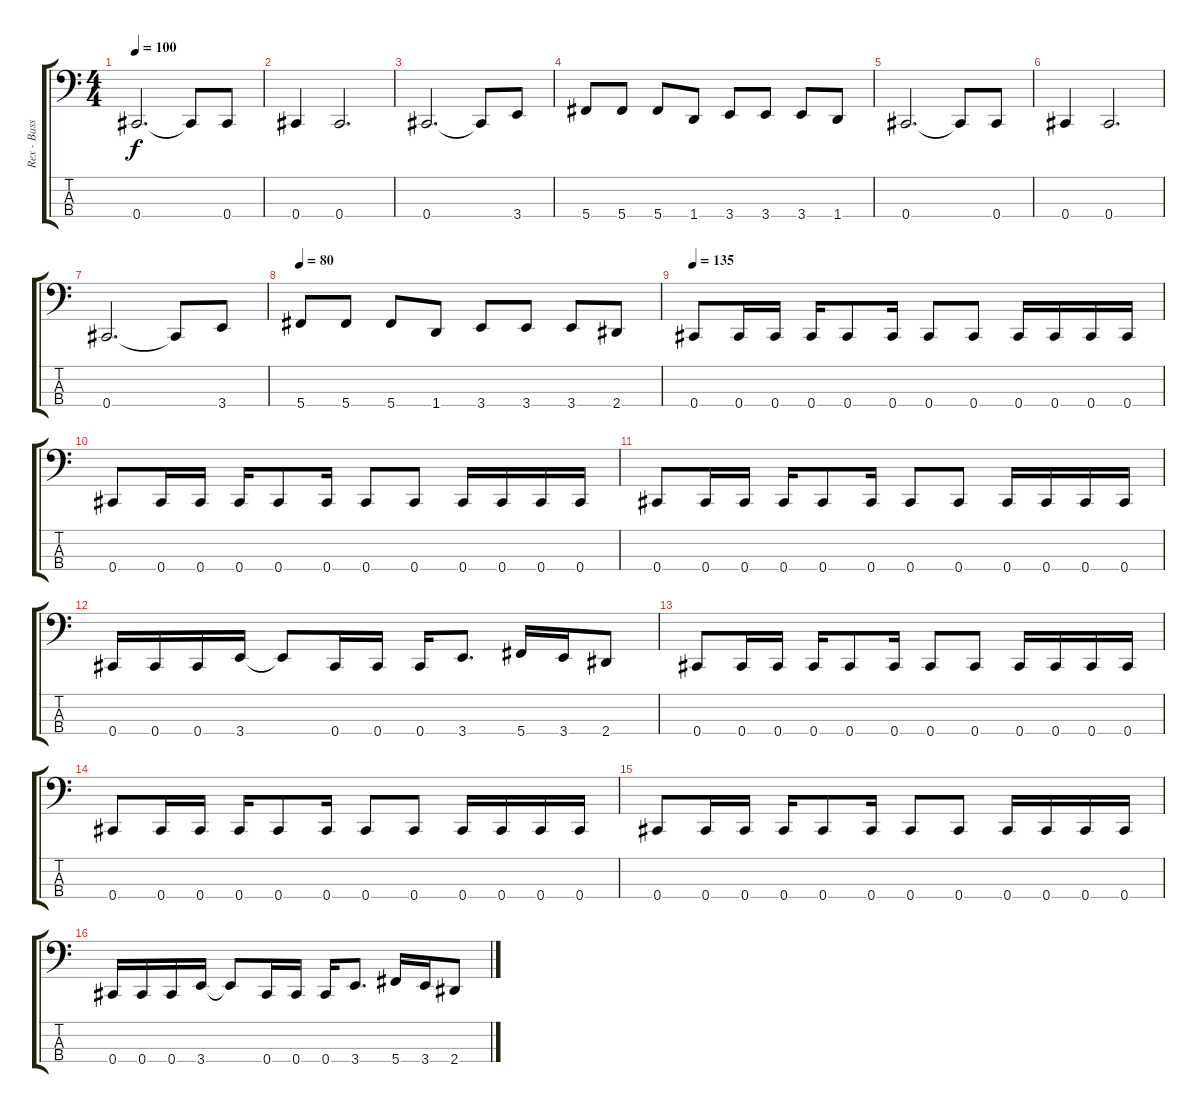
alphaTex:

\track ("Rex - Bass" "Rex - Bass") {instrument electricbasspick}
\staff {score tabs}
\tuning (E2 B1 Gb1 Db1) {hide}
\ts (4 4)
\tempo 100
\clef f4
\ks c
0.4.2{d dy f} 0.4{t}.8 0.4.8 |
0.4.4 0.4.2{d} |
0.4.2{d} 0.4{t}.8 3.4.8 |
5.4.8 5.4.8 5.4.8 1.4.8 3.4.8 3.4.8 3.4.8 1.4.8 |
0.4.2{d} 0.4{t}.8 0.4.8 |
0.4.4 0.4.2{d} |
0.4.2{d} 0.4{t}.8 3.4.8 |
\tempo 80
5.4.8 5.4.8 5.4.8 1.4.8 3.4.8 3.4.8 3.4.8 2.4.8 |
\tempo 135
0.4.8 0.4.16 0.4.16 0.4.16 0.4.8 0.4.16 0.4.8 0.4.8 0.4.16 0.4.16 0.4.16 0.4.16 |
0.4.8 0.4.16 0.4.16 0.4.16 0.4.8 0.4.16 0.4.8 0.4.8 0.4.16 0.4.16 0.4.16 0.4.16 |
0.4.8 0.4.16 0.4.16 0.4.16 0.4.8 0.4.16 0.4.8 0.4.8 0.4.16 0.4.16 0.4.16 0.4.16 |
0.4.16 0.4.16 0.4.16 3.4.16 3.4{t}.8 0.4.16 0.4.16 0.4.16 3.4.8{d} 5.4.16 3.4.16 2.4.8 |
0.4.8 0.4.16 0.4.16 0.4.16 0.4.8 0.4.16 0.4.8 0.4.8 0.4.16 0.4.16 0.4.16 0.4.16 |
0.4.8 0.4.16 0.4.16 0.4.16 0.4.8 0.4.16 0.4.8 0.4.8 0.4.16 0.4.16 0.4.16 0.4.16 |
0.4.8 0.4.16 0.4.16 0.4.16 0.4.8 0.4.16 0.4.8 0.4.8 0.4.16 0.4.16 0.4.16 0.4.16 |
0.4.16 0.4.16 0.4.16 3.4.16 3.4{t}.8 0.4.16 0.4.16 0.4.16 3.4.8{d} 5.4.16 3.4.16 2.4.8
